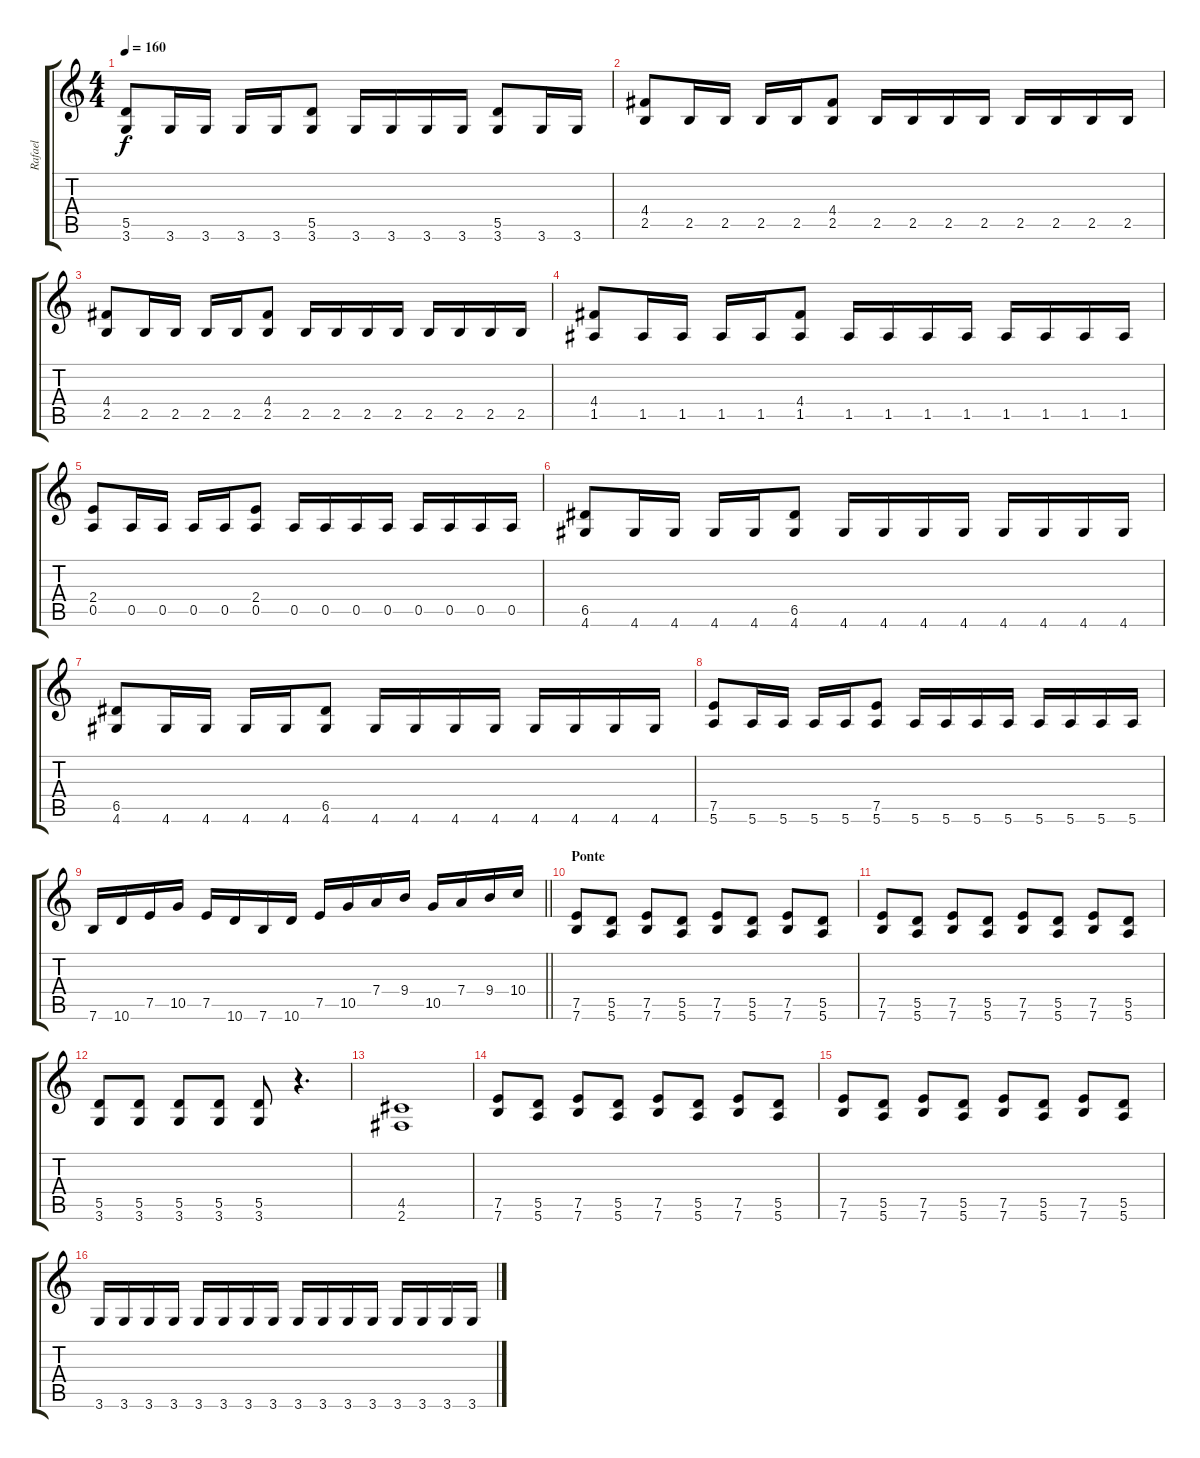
\track ("Rafael" "Rafael") {instrument distortionguitar}
\staff {score tabs}
\tuning (E4 B3 G3 D3 A2 E2) {hide}
\ts (4 4)
\tempo 160
\clef g2
\ks c
(5.5 3.6).8{dy f} 3.6.16 3.6.16 3.6.16 3.6.16 (5.5 3.6).8 3.6.16 3.6.16 3.6.16 3.6.16 (5.5 3.6).8 3.6.16 3.6.16 |
(4.4 2.5).8 2.5.16 2.5.16 2.5.16 2.5.16 (4.4 2.5).8 2.5.16 2.5.16 2.5.16 2.5.16 2.5.16 2.5.16 2.5.16 2.5.16 |
(4.4 2.5).8 2.5.16 2.5.16 2.5.16 2.5.16 (4.4 2.5).8 2.5.16 2.5.16 2.5.16 2.5.16 2.5.16 2.5.16 2.5.16 2.5.16 |
(4.4 1.5).8 1.5.16 1.5.16 1.5.16 1.5.16 (4.4 1.5).8 1.5.16 1.5.16 1.5.16 1.5.16 1.5.16 1.5.16 1.5.16 1.5.16 |
(2.4 0.5).8 0.5.16 0.5.16 0.5.16 0.5.16 (2.4 0.5).8 0.5.16 0.5.16 0.5.16 0.5.16 0.5.16 0.5.16 0.5.16 0.5.16 |
(6.5 4.6).8 4.6.16 4.6.16 4.6.16 4.6.16 (6.5 4.6).8 4.6.16 4.6.16 4.6.16 4.6.16 4.6.16 4.6.16 4.6.16 4.6.16 |
(6.5 4.6).8 4.6.16 4.6.16 4.6.16 4.6.16 (6.5 4.6).8 4.6.16 4.6.16 4.6.16 4.6.16 4.6.16 4.6.16 4.6.16 4.6.16 |
(7.5 5.6).8 5.6.16 5.6.16 5.6.16 5.6.16 (7.5 5.6).8 5.6.16 5.6.16 5.6.16 5.6.16 5.6.16 5.6.16 5.6.16 5.6.16 |
\barLineRight lightlight
7.6.16 10.6.16 7.5.16 10.5.16 7.5.16 10.6.16 7.6.16 10.6.16 7.5.16 10.5.16 7.4.16 9.4.16 10.5.16 7.4.16 9.4.16 10.4.16 |
\section ("" "Ponte")
(7.5 7.6).8 (5.5 5.6).8 (7.5 7.6).8 (5.5 5.6).8 (7.5 7.6).8 (5.5 5.6).8 (7.5 7.6).8 (5.5 5.6).8 |
(7.5 7.6).8 (5.5 5.6).8 (7.5 7.6).8 (5.5 5.6).8 (7.5 7.6).8 (5.5 5.6).8 (7.5 7.6).8 (5.5 5.6).8 |
(5.5 3.6).8 (5.5 3.6).8 (5.5 3.6).8 (5.5 3.6).8 (5.5 3.6).8 r.4{d} |
(4.5 2.6).1 |
(7.5 7.6).8 (5.5 5.6).8 (7.5 7.6).8 (5.5 5.6).8 (7.5 7.6).8 (5.5 5.6).8 (7.5 7.6).8 (5.5 5.6).8 |
(7.5 7.6).8 (5.5 5.6).8 (7.5 7.6).8 (5.5 5.6).8 (7.5 7.6).8 (5.5 5.6).8 (7.5 7.6).8 (5.5 5.6).8 |
3.6.16 3.6.16 3.6.16 3.6.16 3.6.16 3.6.16 3.6.16 3.6.16 3.6.16 3.6.16 3.6.16 3.6.16 3.6.16 3.6.16 3.6.16 3.6.16
